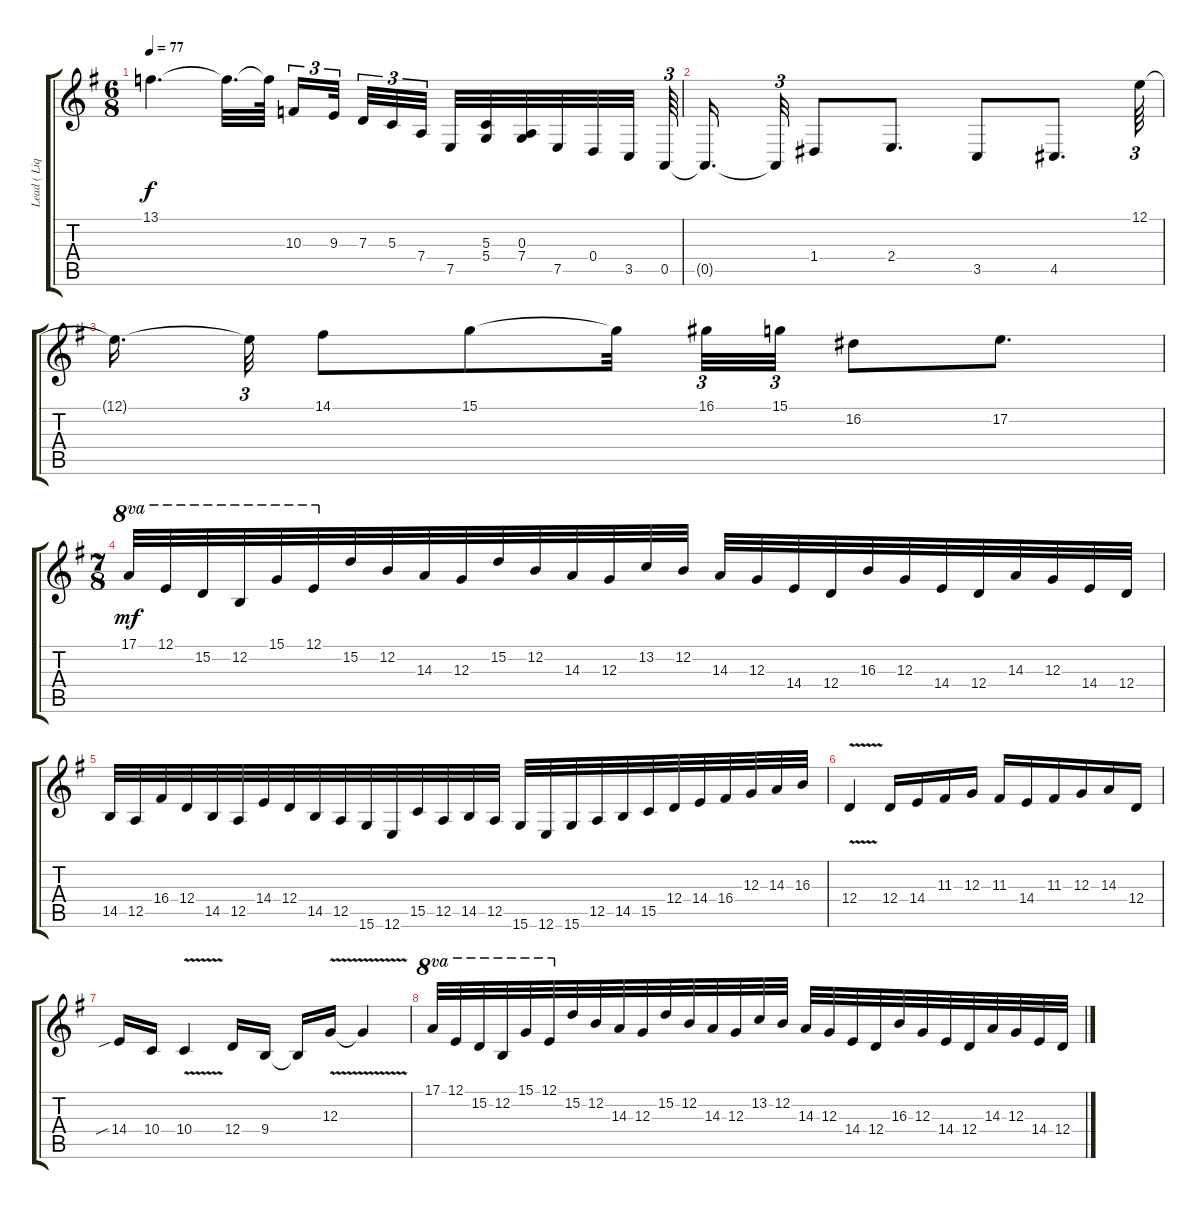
\track ("Lead ( Liquid T Lead )" "Lead ( Liq") {instrument lead1square}
\staff {score tabs}
\tuning (E4 B3 G3 D3 A2 E2) {hide}
\ts (6 8)
\tempo 77
\clef g2
\ks g
13.1{t}.4{d dy f} 13.1{t}.32{d} 13.1{t}.64{beam splitsecondary} 10.3.16{tu (3 2)} 9.3.32{tu (3 2) beam splitsecondary} 7.3.32{tu (3 2)} 5.3.32{tu (3 2)} 7.4.32{tu (3 2) beam splitsecondary} 7.5.32 (5.3 5.4).32 (0.3 7.4).32 7.5.32 0.4.32 3.5.32 0.5.64{tu (3 2)} |
0.5{t}.16{d beam splitsecondary} 0.5{t}.32{tu (3 2)} 1.4.8 2.4.8{d} 3.5.8 4.5.8{d} 12.1.64{tu (3 2)} |
12.1{t}.16{d beam splitsecondary} 12.1{t}.32{tu (3 2)} 14.1.8 15.1.8 15.1{t}.32 16.1.32{tu (3 2)} 15.1.32{tu (3 2)} 16.2.8 17.2.8{d} |
\ts (7 8)
17.1.32{ot 8va dy mf} 12.1.32{ot 8va} 15.2.32{ot 8va} 12.2.32{ot 8va} 15.1.32{ot 8va} 12.1.32{ot 8va} 15.2.32 12.2.32 14.3.32 12.3.32 15.2.32 12.2.32 14.3.32 12.3.32 13.2.32 12.2.32 14.3.32 12.3.32 14.4.32 12.4.32 16.3.32 12.3.32 14.4.32 12.4.32 14.3.32 12.3.32 14.4.32 12.4.32 |
14.5.32 12.5.32 16.4.32 12.4.32 14.5.32 12.5.32 14.4.32 12.4.32 14.5.32 12.5.32 15.6.32 12.6.32 15.5.32 12.5.32 14.5.32 12.5.32 15.6.32 12.6.32 15.6.32 12.5.32 14.5.32 15.5.32 12.4.32 14.4.32 16.4.32 12.3.32 14.3.32 16.3.32 |
12.4{v}.4 12.4.16 14.4.16 11.3.16 12.3.16 11.3.16 14.4.16 11.3.16 12.3.16 14.3.16 12.4.16 |
14.4{sib}.16 10.4.16 10.4{v}.4 12.4.16 9.4.16 9.4{t}.16 12.3{v}.16 12.3{v t}.4 |
17.1.32{ot 8va} 12.1.32{ot 8va} 15.2.32{ot 8va} 12.2.32{ot 8va} 15.1.32{ot 8va} 12.1.32{ot 8va} 15.2.32 12.2.32 14.3.32 12.3.32 15.2.32 12.2.32 14.3.32 12.3.32 13.2.32 12.2.32 14.3.32 12.3.32 14.4.32 12.4.32 16.3.32 12.3.32 14.4.32 12.4.32 14.3.32 12.3.32 14.4.32 12.4.32
